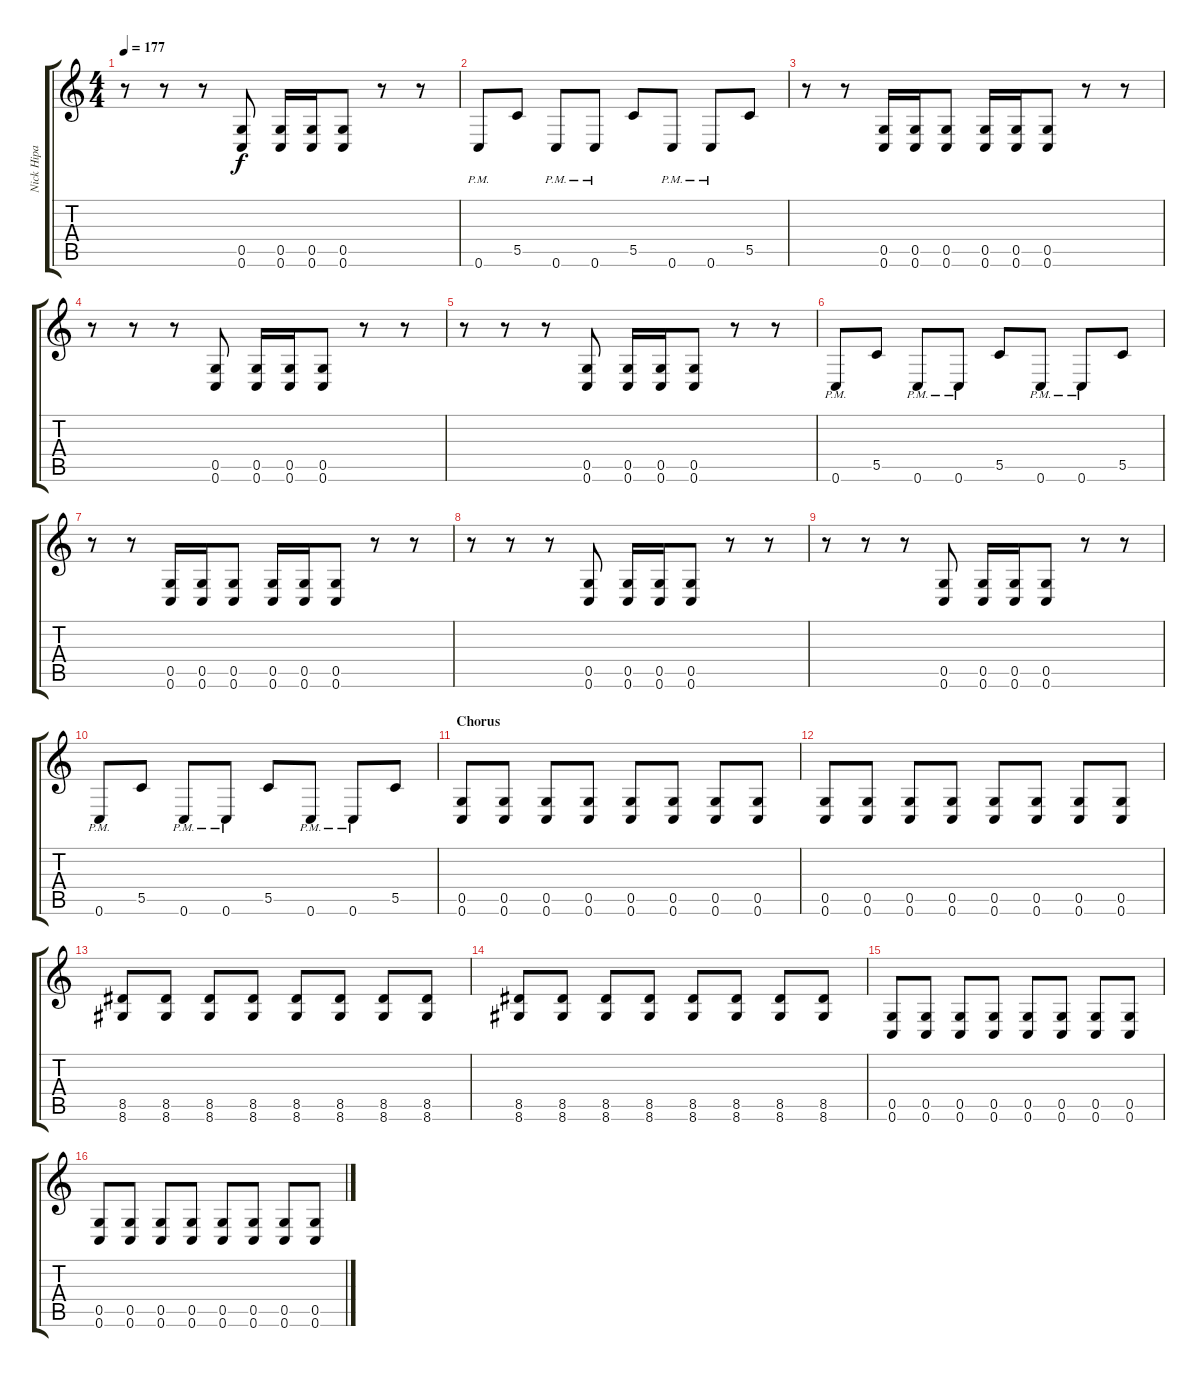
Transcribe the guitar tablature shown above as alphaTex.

\track ("Nick Hipa" "Nick Hipa") {instrument distortionguitar}
\staff {score tabs}
\tuning (D4 A3 F3 C3 G2 C2) {hide}
\ts (4 4)
\tempo 177
\clef g2
\ks c
r.8{dy f} r.8 r.8 (0.5 0.6).8 (0.5 0.6).16 (0.5 0.6).16 (0.5 0.6).8 r.8 r.8 |
0.6{pm}.8 5.5.8 0.6{pm}.8 0.6{pm}.8 5.5.8 0.6{pm}.8 0.6{pm}.8 5.5.8 |
r.8 r.8 (0.5 0.6).16 (0.5 0.6).16 (0.5 0.6).8 (0.5 0.6).16 (0.5 0.6).16 (0.5 0.6).8 r.8 r.8 |
r.8 r.8 r.8 (0.5 0.6).8 (0.5 0.6).16 (0.5 0.6).16 (0.5 0.6).8 r.8 r.8 |
r.8 r.8 r.8 (0.5 0.6).8 (0.5 0.6).16 (0.5 0.6).16 (0.5 0.6).8 r.8 r.8 |
0.6{pm}.8 5.5.8 0.6{pm}.8 0.6{pm}.8 5.5.8 0.6{pm}.8 0.6{pm}.8 5.5.8 |
r.8 r.8 (0.5 0.6).16 (0.5 0.6).16 (0.5 0.6).8 (0.5 0.6).16 (0.5 0.6).16 (0.5 0.6).8 r.8 r.8 |
r.8 r.8 r.8 (0.5 0.6).8 (0.5 0.6).16 (0.5 0.6).16 (0.5 0.6).8 r.8 r.8 |
r.8 r.8 r.8 (0.5 0.6).8 (0.5 0.6).16 (0.5 0.6).16 (0.5 0.6).8 r.8 r.8 |
0.6{pm}.8 5.5.8 0.6{pm}.8 0.6{pm}.8 5.5.8 0.6{pm}.8 0.6{pm}.8 5.5.8 |
\section ("" "Chorus")
(0.5 0.6).8{volume 13} (0.5 0.6).8 (0.5 0.6).8 (0.5 0.6).8 (0.5 0.6).8 (0.5 0.6).8 (0.5 0.6).8 (0.5 0.6).8 |
(0.5 0.6).8 (0.5 0.6).8 (0.5 0.6).8 (0.5 0.6).8 (0.5 0.6).8 (0.5 0.6).8 (0.5 0.6).8 (0.5 0.6).8 |
(8.5 8.6).8 (8.5 8.6).8 (8.5 8.6).8 (8.5 8.6).8 (8.5 8.6).8 (8.5 8.6).8 (8.5 8.6).8 (8.5 8.6).8 |
(8.5 8.6).8 (8.5 8.6).8 (8.5 8.6).8 (8.5 8.6).8 (8.5 8.6).8 (8.5 8.6).8 (8.5 8.6).8 (8.5 8.6).8 |
(0.5 0.6).8 (0.5 0.6).8 (0.5 0.6).8 (0.5 0.6).8 (0.5 0.6).8 (0.5 0.6).8 (0.5 0.6).8 (0.5 0.6).8 |
(0.5 0.6).8 (0.5 0.6).8 (0.5 0.6).8 (0.5 0.6).8 (0.5 0.6).8 (0.5 0.6).8 (0.5 0.6).8 (0.5 0.6).8
